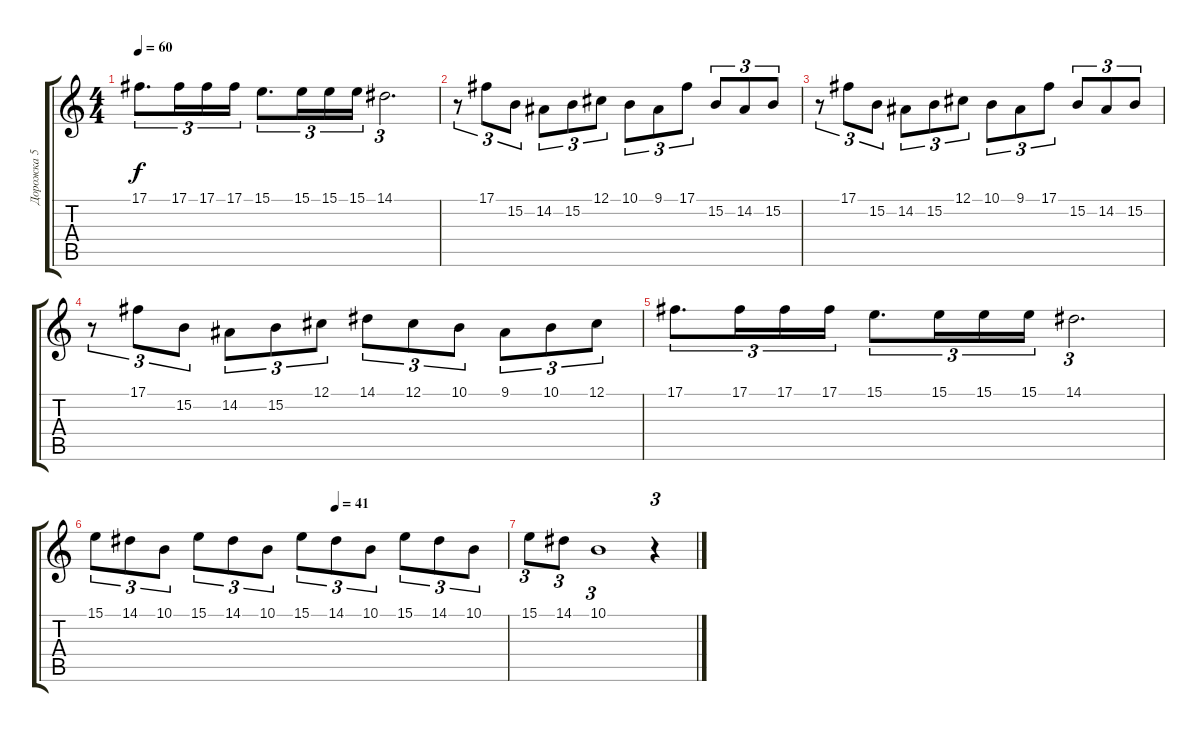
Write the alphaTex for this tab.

\track ("Дорожка 5" "Дорожка 5") {instrument vibraphone}
\staff {score tabs}
\tuning (Db4 Ab3 E3 B2 Gb2 Db2) {hide}
\ts (4 4)
\tempo 60
\clef g2
\ks c
17.1.8{d tu (3 2) dy f} 17.1.16{tu (3 2)} 17.1.16{tu (3 2)} 17.1.16{tu (3 2)} 15.1.8{d tu (3 2)} 15.1.16{tu (3 2)} 15.1.16{tu (3 2)} 15.1.16{tu (3 2)} 14.1.2{d tu (3 2)} |
r.8{tu (3 2)} 17.1.8{tu (3 2)} 15.2.8{tu (3 2)} 14.2.8{tu (3 2)} 15.2.8{tu (3 2)} 12.1.8{tu (3 2)} 10.1.8{tu (3 2)} 9.1.8{tu (3 2)} 17.1.8{tu (3 2)} 15.2.8{tu (3 2)} 14.2.8{tu (3 2)} 15.2.8{tu (3 2)} |
r.8{tu (3 2)} 17.1.8{tu (3 2)} 15.2.8{tu (3 2)} 14.2.8{tu (3 2)} 15.2.8{tu (3 2)} 12.1.8{tu (3 2)} 10.1.8{tu (3 2)} 9.1.8{tu (3 2)} 17.1.8{tu (3 2)} 15.2.8{tu (3 2)} 14.2.8{tu (3 2)} 15.2.8{tu (3 2)} |
r.8{tu (3 2)} 17.1.8{tu (3 2)} 15.2.8{tu (3 2)} 14.2.8{tu (3 2)} 15.2.8{tu (3 2)} 12.1.8{tu (3 2)} 14.1.8{tu (3 2)} 12.1.8{tu (3 2)} 10.1.8{tu (3 2)} 9.1.8{tu (3 2)} 10.1.8{tu (3 2)} 12.1.8{tu (3 2)} |
17.1.8{d tu (3 2)} 17.1.16{tu (3 2)} 17.1.16{tu (3 2)} 17.1.16{tu (3 2)} 15.1.8{d tu (3 2)} 15.1.16{tu (3 2)} 15.1.16{tu (3 2)} 15.1.16{tu (3 2)} 14.1.2{d tu (3 2)} |
\tempo (41 0.5833333333333334)
15.1.8{tu (3 2)} 14.1.8{tu (3 2)} 10.1.8{tu (3 2)} 15.1.8{tu (3 2)} 14.1.8{tu (3 2)} 10.1.8{tu (3 2)} 15.1.8{tu (3 2)} 14.1.8{tu (3 2)} 10.1.8{tu (3 2)} 15.1.8{tu (3 2)} 14.1.8{tu (3 2)} 10.1.8{tu (3 2)} |
15.1.8{tu (3 2)} 14.1.8{tu (3 2)} 10.1.1{tu (3 2)} r.4{tu (3 2)}
